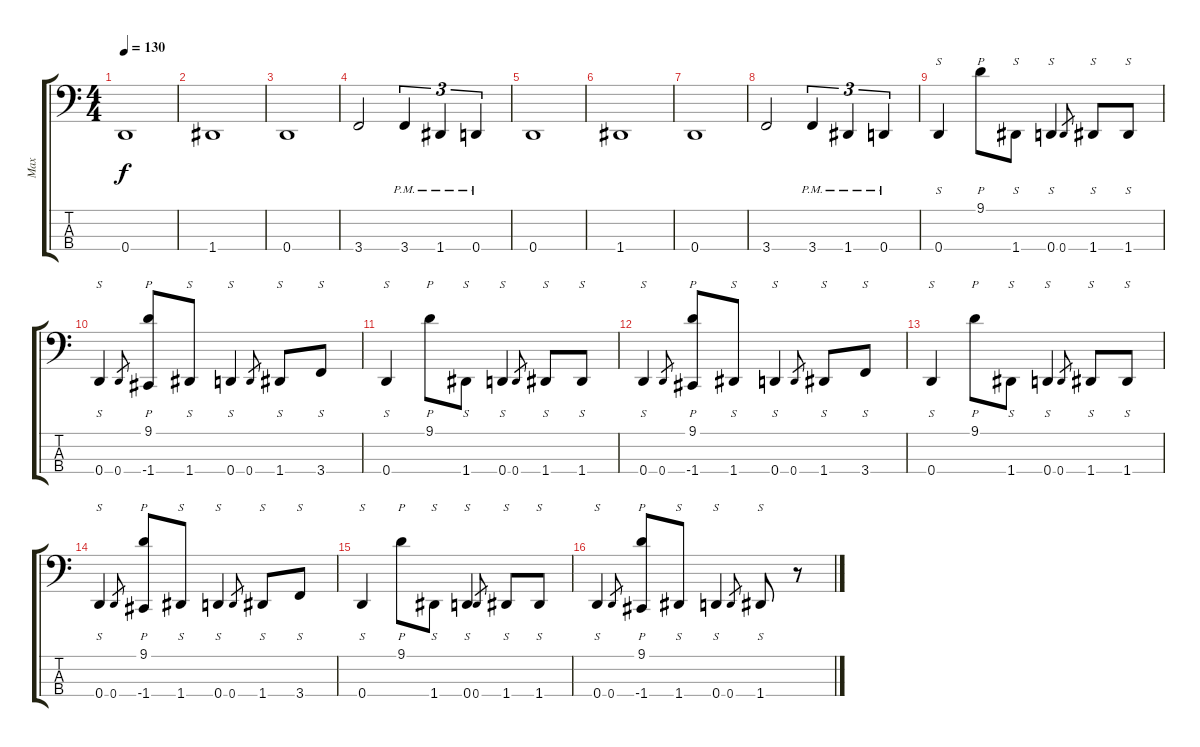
\track ("Max" "Max") {instrument slapbass1}
\staff {score tabs}
\tuning (F2 C2 G1 D1) {hide}
\ts (4 4)
\tempo 130
\clef f4
\ks c
0.4.1{dy f instrument slapbass1} |
1.4.1 |
0.4.1 |
3.4.2 3.4{pm}.4{tu (3 2)} 1.4{pm}.4{tu (3 2)} 0.4{pm}.4{tu (3 2)} |
0.4.1 |
1.4.1 |
0.4.1 |
3.4.2 3.4{pm}.4{tu (3 2)} 1.4{pm}.4{tu (3 2)} 0.4{pm}.4{tu (3 2)} |
0.4.4{s} 9.1.8{p} 1.4.8{s} 0.4.4{s} 0.4.8{gr} 1.4.8{s} 1.4.8{s} |
0.4.4{s} 0.4.8{gr} (9.1 -1.4).8{p} 1.4.8{s} 0.4.4{s} 0.4.8{gr} 1.4.8{s} 3.4.8{s} |
0.4.4{s} 9.1.8{p} 1.4.8{s} 0.4.4{s} 0.4.8{gr} 1.4.8{s} 1.4.8{s} |
0.4.4{s} 0.4.8{gr} (9.1 -1.4).8{p} 1.4.8{s} 0.4.4{s} 0.4.8{gr} 1.4.8{s} 3.4.8{s} |
0.4.4{s} 9.1.8{p} 1.4.8{s} 0.4.4{s} 0.4.8{gr} 1.4.8{s} 1.4.8{s} |
0.4.4{s} 0.4.8{gr} (9.1 -1.4).8{p} 1.4.8{s} 0.4.4{s} 0.4.8{gr} 1.4.8{s} 3.4.8{s} |
0.4.4{s} 9.1.8{p} 1.4.8{s} 0.4.4{s} 0.4.8{gr} 1.4.8{s} 1.4.8{s} |
0.4.4{s} 0.4.8{gr} (9.1 -1.4).8{p} 1.4.8{s} 0.4.4{s} 0.4.8{gr} 1.4.8{s} r.8
